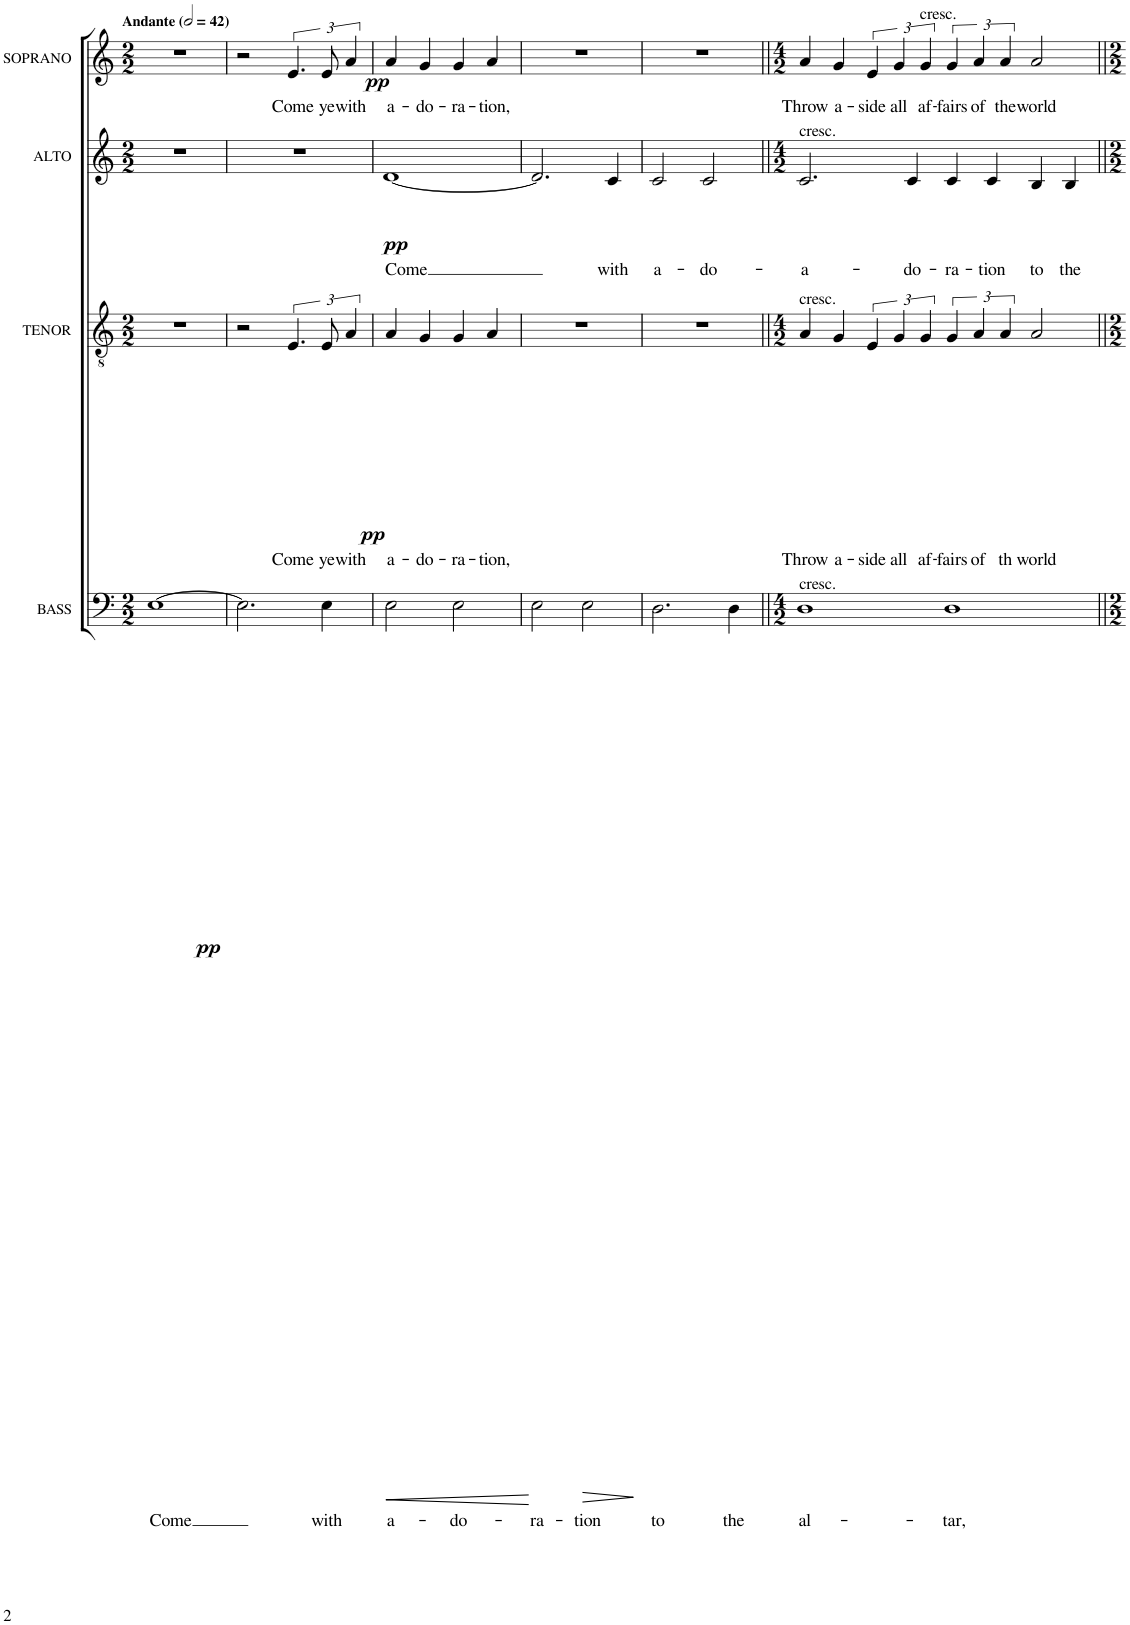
**kern	**text	**dynam	**kern	**text	**dynam	**kern	**text	**dynam	**kern	**text	**dynam
*part4	*part4	*part4	*part3	*part3	*part3	*part2	*part2	*part2	*part1	*part1	*part1
*staff4	*staff4	*staff4	*staff3	*staff3	*staff3	*staff2	*staff2	*staff2	*staff1	*staff1	*staff1
*I"BASS	*	*	*I"TENOR	*	*	*I"ALTO	*	*	*I"SOPRANO	*	*
*clefF4	*	*	*clefGv2	*	*	*clefG2	*	*	*clefG2	*	*
*	*	*	*Trd1c2	*	*	*	*	*	*	*	*
*k[]	*	*	*k[]	*	*	*k[]	*	*	*k[]	*	*
*M2/2	*	*	*M2/2	*	*	*M2/2	*	*	*M2/2	*	*
*MM84	*	*	*MM84	*	*	*MM84	*	*	*MM84	*	*
=1	=1	=1	=1	=1	=1	=1	=1	=1	=1	=1	=1
!	!	!	!	!	!	!	!	!	!LO:TX:a:B:t=Andante	!	!
!	!LO:LY:b	!LO:DY:b	!	!	!	!	!	!	!	!	!
[1E	Come	pp	1r	.	.	1r	.	.	1r	.	.
=2	=2	=2	=2	=2	=2	=2	=2	=2	=2	=2	=2
2.E\]	.	.	2r	.	.	1r	.	.	2r	.	.
!	!	!	!	!LO:LY:b	!LO:DY:b	!	!	!	!	!LO:LY:b	!LO:DY:b
.	.	.	6.E/	Come	pp	.	.	.	6.e/	Come	pp
!	!LO:LY:b	!	!	!LO:LY:b	!	!	!	!	!	!LO:LY:b	!
4E\	with	.	12E/	ye	.	.	.	.	12e/	ye	.
!	!	!	!	!LO:LY:b	!	!	!	!	!	!LO:LY:b	!
.	.	.	6A/	with	.	.	.	.	6a/	with	.
=3	=3	=3	=3	=3	=3	=3	=3	=3	=3	=3	=3
!	!LO:LY:b	!LO:HP:b	!	!LO:LY:b	!	!	!LO:LY:b	!LO:DY:b	!	!LO:LY:b	!
2E\	a-	<	4A/	a-	.	[1d	Come	pp	4a/	a-	.
!	!	!	!	!LO:LY:b	!	!	!	!	!	!LO:LY:b	!
.	.	.	4G/	-do-	.	.	.	.	4g/	-do-	.
!	!LO:LY:b	!	!	!LO:LY:b	!	!	!	!	!	!LO:LY:b	!
2E\	-do-	.	4G/	-ra-	.	.	.	.	4g/	-ra-	.
!	!	!	!	!LO:LY:b	!	!	!	!	!	!LO:LY:b	!
.	.	.	4A/	-tion,	.	.	.	.	4a/	-tion,	.
.	.	[	.	.	.	.	.	.	.	.	.
=4	=4	=4	=4	=4	=4	=4	=4	=4	=4	=4	=4
!	!LO:LY:b	!	!	!	!	!	!	!	!	!	!
2E\	-ra-	.	1r	.	.	2.d/]	.	.	1r	.	.
!	!LO:LY:b	!LO:HP:b	!	!	!	!	!	!	!	!	!
2E\	-tion	>	.	.	.	.	.	.	.	.	.
!	!	!	!	!	!	!	!LO:LY:b	!	!	!	!
.	.	.	.	.	.	4c/	with	.	.	.	.
.	.	]	.	.	.	.	.	.	.	.	.
=5	=5	=5	=5	=5	=5	=5	=5	=5	=5	=5	=5
!	!LO:LY:b	!	!	!	!	!	!LO:LY:b	!	!	!	!
2.D\	to	.	1r	.	.	2c/	a-	.	1r	.	.
!	!	!	!	!	!	!	!LO:LY:b	!	!	!	!
.	.	.	.	.	.	2c/	-do-	.	.	.	.
!	!LO:LY:b	!	!	!	!	!	!	!	!	!	!
4D\	the	.	.	.	.	.	.	.	.	.	.
=6||	=6||	=6||	=6||	=6||	=6||	=6||	=6||	=6||	=6||	=6||	=6||
*M4/2	*	*	*M4/2	*	*	*M4/2	*	*	*M4/2	*	*
!	!	!	!	!	!	!LO:TX:a:t=cresc.	!	!	!	!	!
!	!	!	!LO:TX:a:t=cresc.	!	!	!	!	!	!	!	!
!LO:TX:a:t=cresc.	!	!	!	!	!	!	!	!	!	!	!
!	!LO:LY:b	!	!	!LO:LY:b	!	!	!LO:LY:b	!	!	!LO:LY:b	!
1D	al-	.	4A/	Throw	.	2.c/	-a-	.	4a/	Throw	.
!	!	!	!	!LO:LY:b	!	!	!	!	!	!LO:LY:b	!
.	.	.	4G/	a-	.	.	.	.	4g/	a-	.
!	!	!	!	!LO:LY:b	!	!	!	!	!	!LO:LY:b	!
.	.	.	6E/	-side	.	.	.	.	6e/	-side	.
!	!	!	!	!LO:LY:b	!	!	!	!	!	!LO:LY:b	!
.	.	.	6G/	all	.	.	.	.	6g/	all	.
!	!	!	!	!	!	!	!LO:LY:b	!	!	!	!
.	.	.	.	.	.	4c/	-do-	.	.	.	.
!	!	!	!	!	!	!	!	!	!LO:TX:a:t=cresc.	!	!
!	!	!	!	!LO:LY:b	!	!	!	!	!	!LO:LY:b	!
.	.	.	6G/	af-	.	.	.	.	6g/	af-	.
!	!LO:LY:b	!	!	!LO:LY:b	!	!	!LO:LY:b	!	!	!LO:LY:b	!
1D	-tar,	.	6G/	-fairs	.	4c/	-ra-	.	6g/	-fairs	.
!	!	!	!	!LO:LY:b	!	!	!	!	!	!LO:LY:b	!
.	.	.	6A/	of	.	.	.	.	6a/	of	.
!	!	!	!	!	!	!	!LO:LY:b	!	!	!	!
.	.	.	.	.	.	4c/	-tion	.	.	.	.
!	!	!	!	!LO:LY:b	!	!	!	!	!	!LO:LY:b	!
.	.	.	6A/	th	.	.	.	.	6a/	the	.
!	!	!	!	!LO:LY:b	!	!	!LO:LY:b	!	!	!LO:LY:b	!
.	.	.	2A/	world	.	4B/	to	.	2a/	world	.
!	!	!	!	!	!	!	!LO:LY:b	!	!	!	!
.	.	.	.	.	.	4B/	the	.	.	.	.
=||	=||	=||	=||	=||	=||	=||	=||	=||	=||	=||	=||
*-	*-	*-	*-	*-	*-	*-	*-	*-	*-	*-	*-
